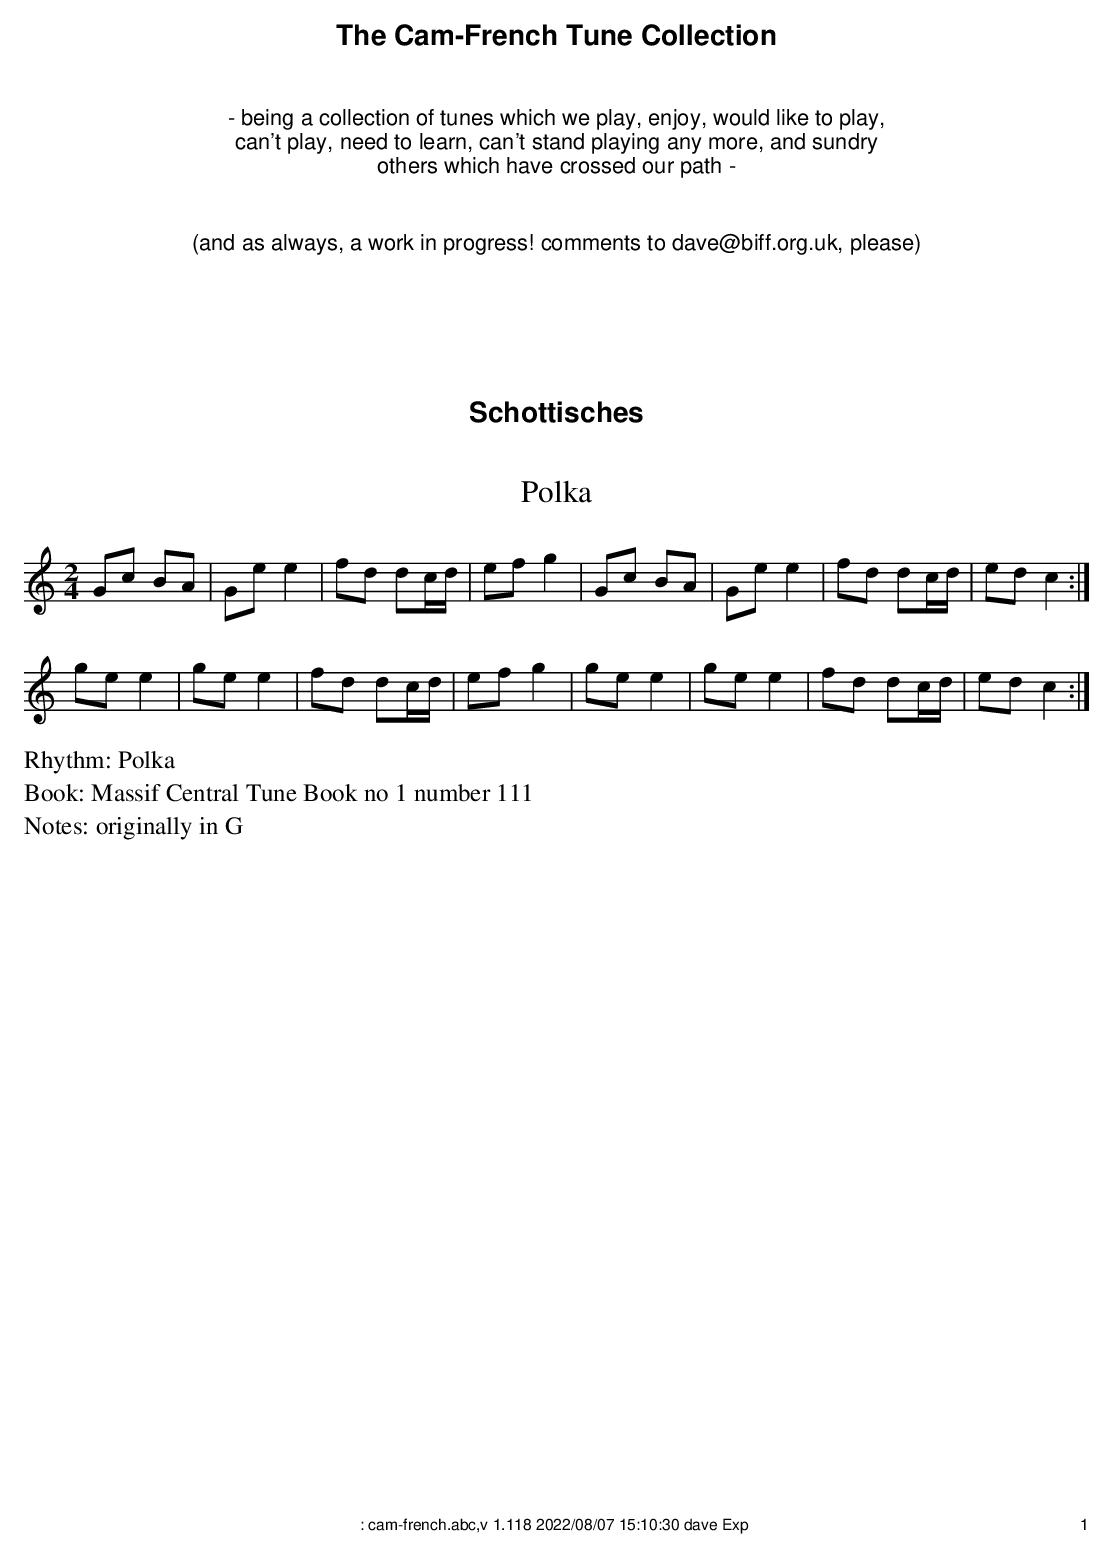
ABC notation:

X:1
T:Polka
M:2/4
L:1/8
K:C
Gc BA|Ge e2|fd dc/d/|ef g2|Gc BA|Ge e2|fd dc/d/|ed c2:|
ge e2|ge e2|fd dc/d/|ef g2|ge e2|ge e2|fd dc/d/|ed c2:|
